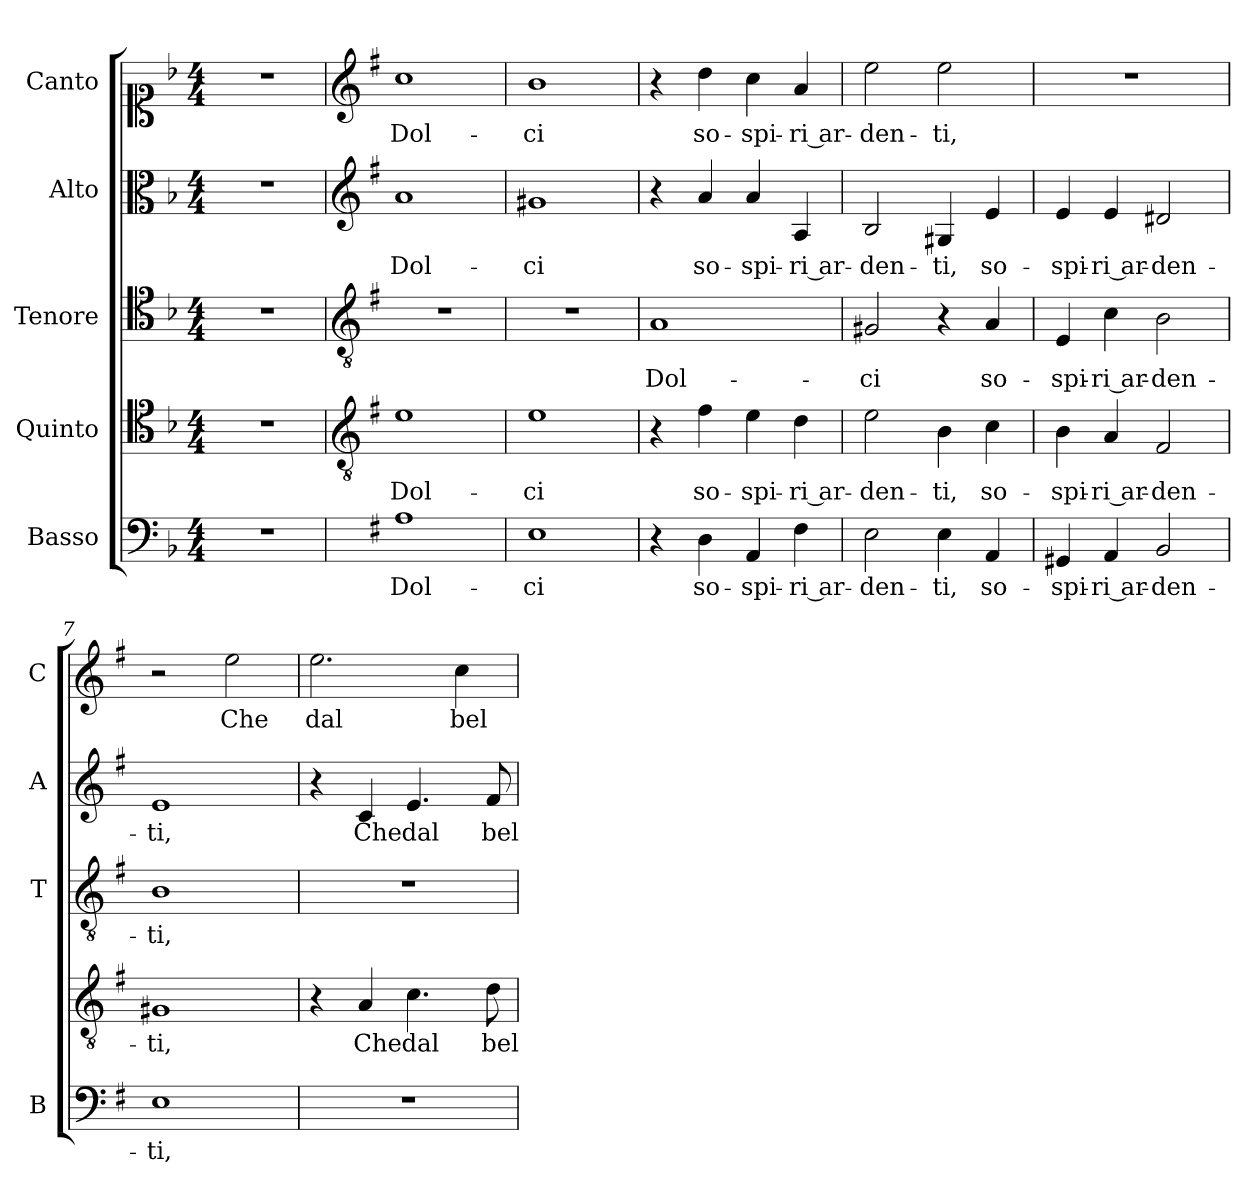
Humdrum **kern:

**kern	**text	**kern	**text	**kern	**text	**kern	**text	**kern	**text
*part5	*part5	*part4	*part4	*part3	*part3	*part2	*part2	*part1	*part1
*staff5	*staff5	*staff4	*staff4	*staff3	*staff3	*staff2	*staff2	*staff1	*staff1
*I"Basso	*	*I"Quinto	*	*I"Tenore	*	*I"Alto	*	*I"Canto	*
*I'B	*	*	*	*I'T	*	*I'A	*	*I'C	*
*clefF4	*	*clefC4	*	*clefC4	*	*clefC3	*	*clefC1	*
*k[b-]	*	*k[b-]	*	*k[b-]	*	*k[b-]	*	*k[b-]	*
*F:	*	*F:	*	*F:	*	*F:	*	*F:	*
*M4/4	*	*M4/4	*	*M4/4	*	*M4/4	*	*M4/4	*
=1	=1	=1	=1	=1	=1	=1	=1	=1	=1
1r	.	1r	.	1r	.	1r	.	1r	.
=2	=2	=2	=2	=2	=2	=2	=2	=2	=2
*	*	*clefGv2	*	*clefGv2	*	*clefG2	*	*clefG2	*
*k[f#]	*	*k[f#]	*	*k[f#]	*	*k[f#]	*	*k[f#]	*
*G:	*	*G:	*	*G:	*	*G:	*	*G:	*
!	!LO:LY:b	!	!	!	!	!	!	!	!
!	!	!	!LO:LY:b	!	!	!	!	!	!
!	!	!	!	!	!	!	!LO:LY:b	!	!
!	!	!	!	!	!	!	!	!	!LO:LY:b
1A	Dol-	1e	Dol-	1r	.	1a	Dol-	1cc	Dol-
=3	=3	=3	=3	=3	=3	=3	=3	=3	=3
!	!LO:LY:b	!	!	!	!	!	!	!	!
!	!	!	!LO:LY:b	!	!	!	!	!	!
!	!	!	!	!	!	!	!LO:LY:b	!	!
!	!	!	!	!	!	!	!	!	!LO:LY:b
1E	-ci	1e	-ci	1r	.	1g#X	-ci	1b	-ci
=4	=4	=4	=4	=4	=4	=4	=4	=4	=4
!	!	!	!	!	!LO:LY:b	!	!	!	!
4r	.	4r	.	1A	Dol-	4r	.	4r	.
!	!LO:LY:b	!	!	!	!	!	!	!	!
!	!	!	!LO:LY:b	!	!	!	!	!	!
!	!	!	!	!	!	!	!LO:LY:b	!	!
!	!	!	!	!	!	!	!	!	!LO:LY:b
4D\	so-	4f#\	so-	.	.	4a/	so-	4dd\	so-
!	!LO:LY:b	!	!	!	!	!	!	!	!
!	!	!	!LO:LY:b	!	!	!	!	!	!
!	!	!	!	!	!	!	!LO:LY:b	!	!
!	!	!	!	!	!	!	!	!	!LO:LY:b
4AA/	-spi-	4e\	-spi-	.	.	4a/	-spi-	4cc\	-spi-
!	!LO:LY:b	!	!	!	!	!	!	!	!
!	!	!	!LO:LY:b	!	!	!	!	!	!
!	!	!	!	!	!	!	!LO:LY:b	!	!
!	!	!	!	!	!	!	!	!	!LO:LY:b
4F#\	-ri ar-	4d\	-ri ar-	.	.	4A/	-ri ar-	4a/	-ri ar-
=5	=5	=5	=5	=5	=5	=5	=5	=5	=5
!	!LO:LY:b	!	!	!	!	!	!	!	!
!	!	!	!LO:LY:b	!	!	!	!	!	!
!	!	!	!	!	!LO:LY:b	!	!	!	!
!	!	!	!	!	!	!	!LO:LY:b	!	!
!	!	!	!	!	!	!	!	!	!LO:LY:b
2E\	-den-	2e\	-den-	2G#X/	-ci	2B/	-den-	2ee\	-den-
!	!LO:LY:b	!	!	!	!	!	!	!	!
!	!	!	!LO:LY:b	!	!	!	!	!	!
!	!	!	!	!	!	!	!LO:LY:b	!	!
!	!	!	!	!	!	!	!	!	!LO:LY:b
4E\	-ti,	4B\	-ti,	4r	.	4G#X/	-ti,	2ee\	-ti,
!	!LO:LY:b	!	!	!	!	!	!	!	!
!	!	!	!LO:LY:b	!	!	!	!	!	!
!	!	!	!	!	!LO:LY:b	!	!	!	!
!	!	!	!	!	!	!	!LO:LY:b	!	!
4AA/	so-	4c\	so-	4A/	so-	4e/	so-	.	.
=6	=6	=6	=6	=6	=6	=6	=6	=6	=6
!	!LO:LY:b	!	!	!	!	!	!	!	!
!	!	!	!LO:LY:b	!	!	!	!	!	!
!	!	!	!	!	!LO:LY:b	!	!	!	!
!	!	!	!	!	!	!	!LO:LY:b	!	!
4GG#X/	-spi-	4B\	-spi-	4E/	-spi-	4e/	-spi-	1r	.
!	!LO:LY:b	!	!	!	!	!	!	!	!
!	!	!	!LO:LY:b	!	!	!	!	!	!
!	!	!	!	!	!LO:LY:b	!	!	!	!
!	!	!	!	!	!	!	!LO:LY:b	!	!
4AA/	-ri ar-	4A/	-ri ar-	4c\	-ri ar-	4e/	-ri ar-	.	.
!	!LO:LY:b	!	!	!	!	!	!	!	!
!	!	!	!LO:LY:b	!	!	!	!	!	!
!	!	!	!	!	!LO:LY:b	!	!	!	!
!	!	!	!	!	!	!	!LO:LY:b	!	!
2BB/	-den-	2F#/	-den-	2B\	-den-	2d#X/	-den-	.	.
=7	=7	=7	=7	=7	=7	=7	=7	=7	=7
!	!LO:LY:b	!	!	!	!	!	!	!	!
!	!	!	!LO:LY:b	!	!	!	!	!	!
!	!	!	!	!	!LO:LY:b	!	!	!	!
!	!	!	!	!	!	!	!LO:LY:b	!	!
1E	-ti,	1G#X	-ti,	1B	-ti,	1e	-ti,	2r	.
!	!	!	!	!	!	!	!	!	!LO:LY:b
.	.	.	.	.	.	.	.	2ee\	Che
!!LO:LB:g=z
=8	=8	=8	=8	=8	=8	=8	=8	=8	=8
!	!	!	!	!	!	!	!	!	!LO:LY:b
1r	.	4r	.	1r	.	4r	.	2.ee\	dal
!	!	!	!LO:LY:b	!	!	!	!	!	!
!	!	!	!	!	!	!	!LO:LY:b	!	!
.	.	4A/	Che	.	.	4c/	Che	.	.
!	!	!	!LO:LY:b	!	!	!	!	!	!
!	!	!	!	!	!	!	!LO:LY:b	!	!
.	.	4.c\	dal	.	.	4.e/	dal	.	.
!	!	!	!	!	!	!	!	!	!LO:LY:b
.	.	.	.	.	.	.	.	4cc\	bel
!	!	!	!LO:LY:b	!	!	!	!	!	!
!	!	!	!	!	!	!	!LO:LY:b	!	!
.	.	8d\	bel	.	.	8f#/	bel	.	.
=	=	=	=	=	=	=	=	=	=
*-	*-	*-	*-	*-	*-	*-	*-	*-	*-
